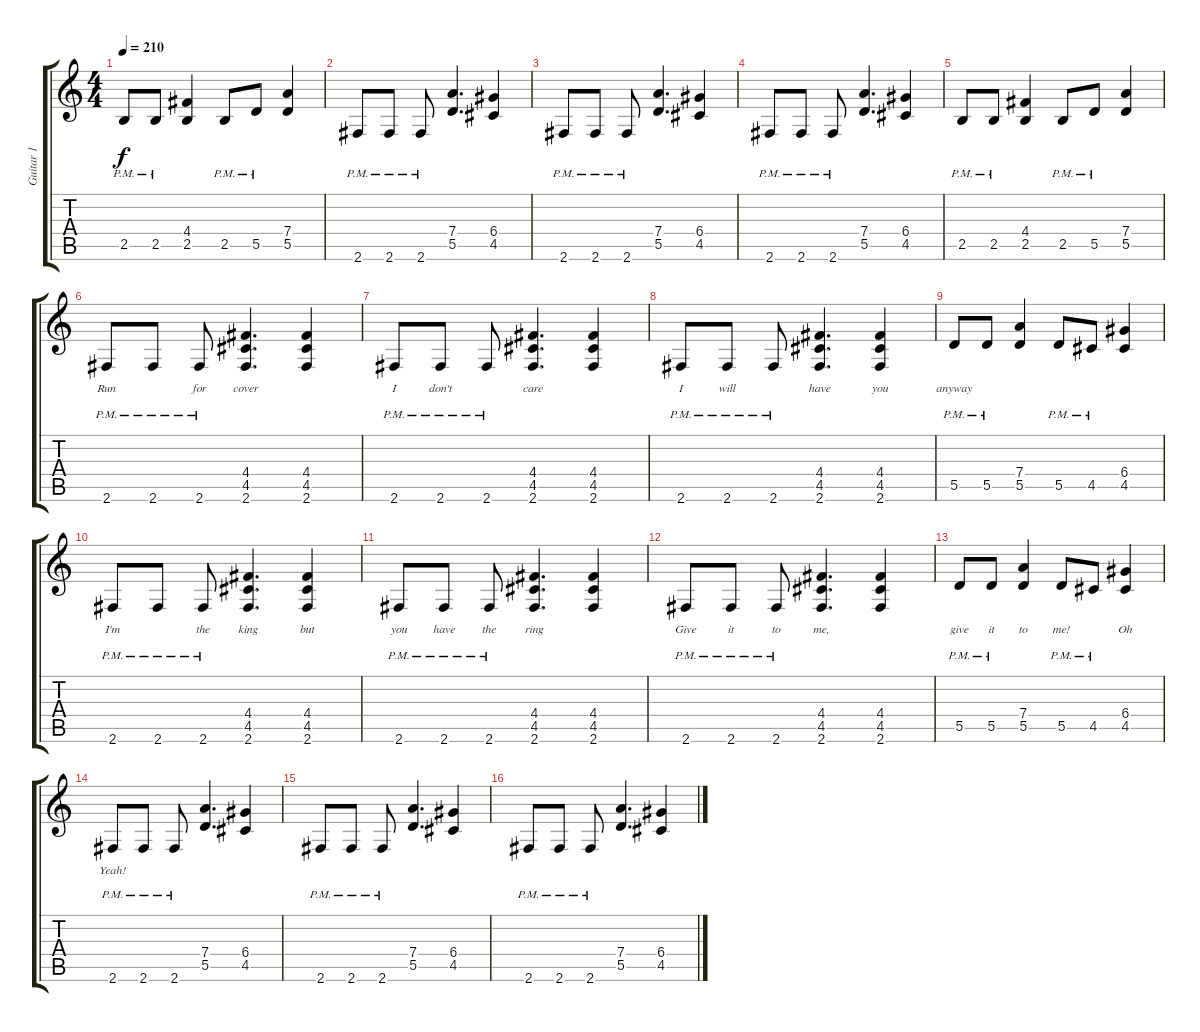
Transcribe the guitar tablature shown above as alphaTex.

\track ("Guitar 1" "Guitar 1") {instrument distortionguitar}
\staff {score tabs}
\tuning (E4 B3 G3 D3 A2 E2) {hide}
\ts (4 4)
\tempo 210
\clef g2
\ks c
2.5{pm}.8{dy f} 2.5{pm}.8 (4.4 2.5).4 2.5{pm}.8 5.5{pm}.8 (7.4 5.5).4 |
2.6{pm}.8 2.6{pm}.8 2.6{pm}.8 (7.4 5.5).4{d} (6.4 4.5).4 |
2.6{pm}.8 2.6{pm}.8 2.6{pm}.8 (7.4 5.5).4{d} (6.4 4.5).4 |
2.6{pm}.8 2.6{pm}.8 2.6{pm}.8 (7.4 5.5).4{d} (6.4 4.5).4 |
2.5{pm}.8 2.5{pm}.8 (4.4 2.5).4 2.5{pm}.8 5.5{pm}.8 (7.4 5.5).4 |
2.6{pm}.8{lyrics (0 "") lyrics (1 "Run") lyrics (2 "") lyrics (3 "") lyrics (4 "")} 2.6{pm}.8{lyrics (0 "") lyrics (1 "") lyrics (2 "") lyrics (3 "") lyrics (4 "")} 2.6{pm}.8{lyrics (0 "") lyrics (1 "for") lyrics (2 "") lyrics (3 "") lyrics (4 "")} (4.4 4.5 2.6).4{d lyrics (0 "") lyrics (1 "cover") lyrics (2 "") lyrics (3 "") lyrics (4 "")} (4.4 4.5 2.6).4{lyrics (0 "") lyrics (1 "") lyrics (2 "") lyrics (3 "") lyrics (4 "")} |
2.6{pm}.8{lyrics (0 "") lyrics (1 "I") lyrics (2 "") lyrics (3 "") lyrics (4 "")} 2.6{pm}.8{lyrics (0 "") lyrics (1 "don't") lyrics (2 "") lyrics (3 "") lyrics (4 "")} 2.6{pm}.8{lyrics (0 "") lyrics (1 "") lyrics (2 "") lyrics (3 "") lyrics (4 "")} (4.4 4.5 2.6).4{d lyrics (0 "") lyrics (1 "care") lyrics (2 "") lyrics (3 "") lyrics (4 "")} (4.4 4.5 2.6).4{lyrics (0 "") lyrics (1 "") lyrics (2 "") lyrics (3 "") lyrics (4 "")} |
2.6{pm}.8{lyrics (0 "") lyrics (1 "I") lyrics (2 "") lyrics (3 "") lyrics (4 "")} 2.6{pm}.8{lyrics (0 "") lyrics (1 "will") lyrics (2 "") lyrics (3 "") lyrics (4 "")} 2.6{pm}.8{lyrics (0 "") lyrics (1 "") lyrics (2 "") lyrics (3 "") lyrics (4 "")} (4.4 4.5 2.6).4{d lyrics (0 "") lyrics (1 "have") lyrics (2 "") lyrics (3 "") lyrics (4 "")} (4.4 4.5 2.6).4{lyrics (0 "") lyrics (1 "you") lyrics (2 "") lyrics (3 "") lyrics (4 "")} |
5.5{pm}.8{lyrics (0 "") lyrics (1 "anyway") lyrics (2 "") lyrics (3 "") lyrics (4 "")} 5.5{pm}.8{lyrics (0 "") lyrics (1 "") lyrics (2 "") lyrics (3 "") lyrics (4 "")} (7.4 5.5).4{lyrics (0 "") lyrics (1 "") lyrics (2 "") lyrics (3 "") lyrics (4 "")} 5.5{pm}.8{lyrics (0 "") lyrics (1 "") lyrics (2 "") lyrics (3 "") lyrics (4 "")} 4.5{pm}.8{lyrics (0 "") lyrics (1 "") lyrics (2 "") lyrics (3 "") lyrics (4 "")} (6.4 4.5).4{lyrics (0 "") lyrics (1 "") lyrics (2 "") lyrics (3 "") lyrics (4 "")} |
2.6{pm}.8{lyrics (0 "") lyrics (1 "I'm") lyrics (2 "") lyrics (3 "") lyrics (4 "")} 2.6{pm}.8{lyrics (0 "") lyrics (1 "") lyrics (2 "") lyrics (3 "") lyrics (4 "")} 2.6{pm}.8{lyrics (0 "") lyrics (1 "the") lyrics (2 "") lyrics (3 "") lyrics (4 "")} (4.4 4.5 2.6).4{d lyrics (0 "") lyrics (1 "king") lyrics (2 "") lyrics (3 "") lyrics (4 "")} (4.4 4.5 2.6).4{lyrics (0 "") lyrics (1 "but") lyrics (2 "") lyrics (3 "") lyrics (4 "")} |
2.6{pm}.8{lyrics (0 "") lyrics (1 "you") lyrics (2 "") lyrics (3 "") lyrics (4 "")} 2.6{pm}.8{lyrics (0 "") lyrics (1 "have") lyrics (2 "") lyrics (3 "") lyrics (4 "")} 2.6{pm}.8{lyrics (0 "") lyrics (1 "the") lyrics (2 "") lyrics (3 "") lyrics (4 "")} (4.4 4.5 2.6).4{d lyrics (0 "") lyrics (1 "ring") lyrics (2 "") lyrics (3 "") lyrics (4 "")} (4.4 4.5 2.6).4{lyrics (0 "") lyrics (1 "") lyrics (2 "") lyrics (3 "") lyrics (4 "")} |
2.6{pm}.8{lyrics (0 "") lyrics (1 "Give") lyrics (2 "") lyrics (3 "") lyrics (4 "")} 2.6{pm}.8{lyrics (0 "") lyrics (1 "it") lyrics (2 "") lyrics (3 "") lyrics (4 "")} 2.6{pm}.8{lyrics (0 "") lyrics (1 "to") lyrics (2 "") lyrics (3 "") lyrics (4 "")} (4.4 4.5 2.6).4{d lyrics (0 "") lyrics (1 "me,") lyrics (2 "") lyrics (3 "") lyrics (4 "")} (4.4 4.5 2.6).4{lyrics (0 "") lyrics (1 "") lyrics (2 "") lyrics (3 "") lyrics (4 "")} |
5.5{pm}.8{lyrics (0 "") lyrics (1 "give") lyrics (2 "") lyrics (3 "") lyrics (4 "")} 5.5{pm}.8{lyrics (0 "") lyrics (1 "it") lyrics (2 "") lyrics (3 "") lyrics (4 "")} (7.4 5.5).4{lyrics (0 "") lyrics (1 "to") lyrics (2 "") lyrics (3 "") lyrics (4 "")} 5.5{pm}.8{lyrics (0 "") lyrics (1 "me!") lyrics (2 "") lyrics (3 "") lyrics (4 "")} 4.5{pm}.8{lyrics (0 "") lyrics (1 "") lyrics (2 "") lyrics (3 "") lyrics (4 "")} (6.4 4.5).4{lyrics (0 "") lyrics (1 "Oh") lyrics (2 "") lyrics (3 "") lyrics (4 "")} |
2.6{pm}.8{lyrics (0 "") lyrics (1 "Yeah!") lyrics (2 "") lyrics (3 "") lyrics (4 "")} 2.6{pm}.8{lyrics (0 "") lyrics (1 "") lyrics (2 "") lyrics (3 "") lyrics (4 "")} 2.6{pm}.8{lyrics (0 "") lyrics (1 "") lyrics (2 "") lyrics (3 "") lyrics (4 "")} (7.4 5.5).4{d lyrics (0 "") lyrics (1 "") lyrics (2 "") lyrics (3 "") lyrics (4 "")} (6.4 4.5).4{lyrics (0 "") lyrics (1 "") lyrics (2 "") lyrics (3 "") lyrics (4 "")} |
2.6{pm}.8{lyrics (0 "") lyrics (1 "") lyrics (2 "") lyrics (3 "") lyrics (4 "")} 2.6{pm}.8{lyrics (0 "") lyrics (1 "") lyrics (2 "") lyrics (3 "") lyrics (4 "")} 2.6{pm}.8{lyrics (0 "") lyrics (1 "") lyrics (2 "") lyrics (3 "") lyrics (4 "")} (7.4 5.5).4{d lyrics (0 "") lyrics (1 "") lyrics (2 "") lyrics (3 "") lyrics (4 "")} (6.4 4.5).4{lyrics (0 "") lyrics (1 "") lyrics (2 "") lyrics (3 "") lyrics (4 "")} |
2.6{pm}.8{lyrics (0 "") lyrics (1 "") lyrics (2 "") lyrics (3 "") lyrics (4 "")} 2.6{pm}.8{lyrics (0 "") lyrics (1 "") lyrics (2 "") lyrics (3 "") lyrics (4 "")} 2.6{pm}.8{lyrics (0 "") lyrics (1 "") lyrics (2 "") lyrics (3 "") lyrics (4 "")} (7.4 5.5).4{d lyrics (0 "") lyrics (1 "") lyrics (2 "") lyrics (3 "") lyrics (4 "")} (6.4 4.5).4{lyrics (0 "") lyrics (1 "") lyrics (2 "") lyrics (3 "") lyrics (4 "")}
